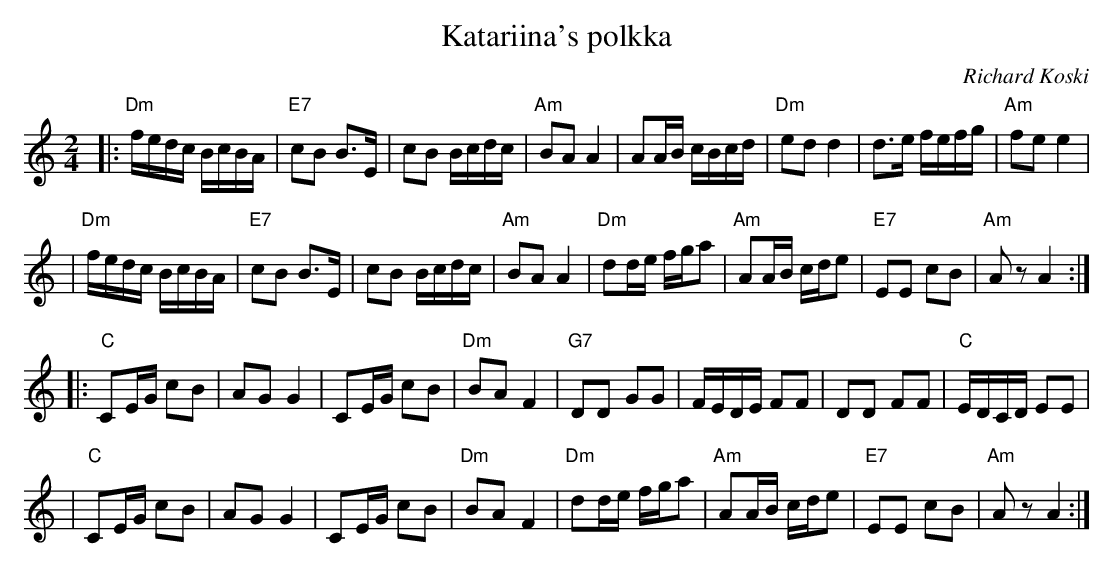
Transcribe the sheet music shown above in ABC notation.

X:1
T: Katariina's polkka
O: Richard Koski
M: 2/4
L: 1/16
K: Am
|: "Dm"fedc BcBA | "E7"c2B2 B3E  |     c2B2 Bcdc | "Am"B2A2 A4 \
|      A2AB cBcd | "Dm"e2d2 d4   |     d3e  fefg | "Am"f2e2 e4 |
|  "Dm"fedc BcBA | "E7"c2B2 B3E  |     c2B2 Bcdc | "Am"B2A2 A4 \
|  "Dm"d2de fga2 | "Am"A2AB cde2 | "E7"E2E2 c2B2 | "Am"A2z2 A4 :|
|:  "C"C2EG c2B2 |     A2G2 G4   |     C2EG c2B2 | "Dm"B2A2 F4 \
|  "G7"D2D2 G2G2 |     FEDE F2F2 |     D2D2 F2F2 |  "C"EDCD E2E2 |
|   "C"C2EG c2B2 |     A2G2 G4   |     C2EG c2B2 | "Dm"B2A2 F4 \
|  "Dm"d2de fga2 | "Am"A2AB cde2 | "E7"E2E2 c2B2 | "Am"A2z2 A4 :|
